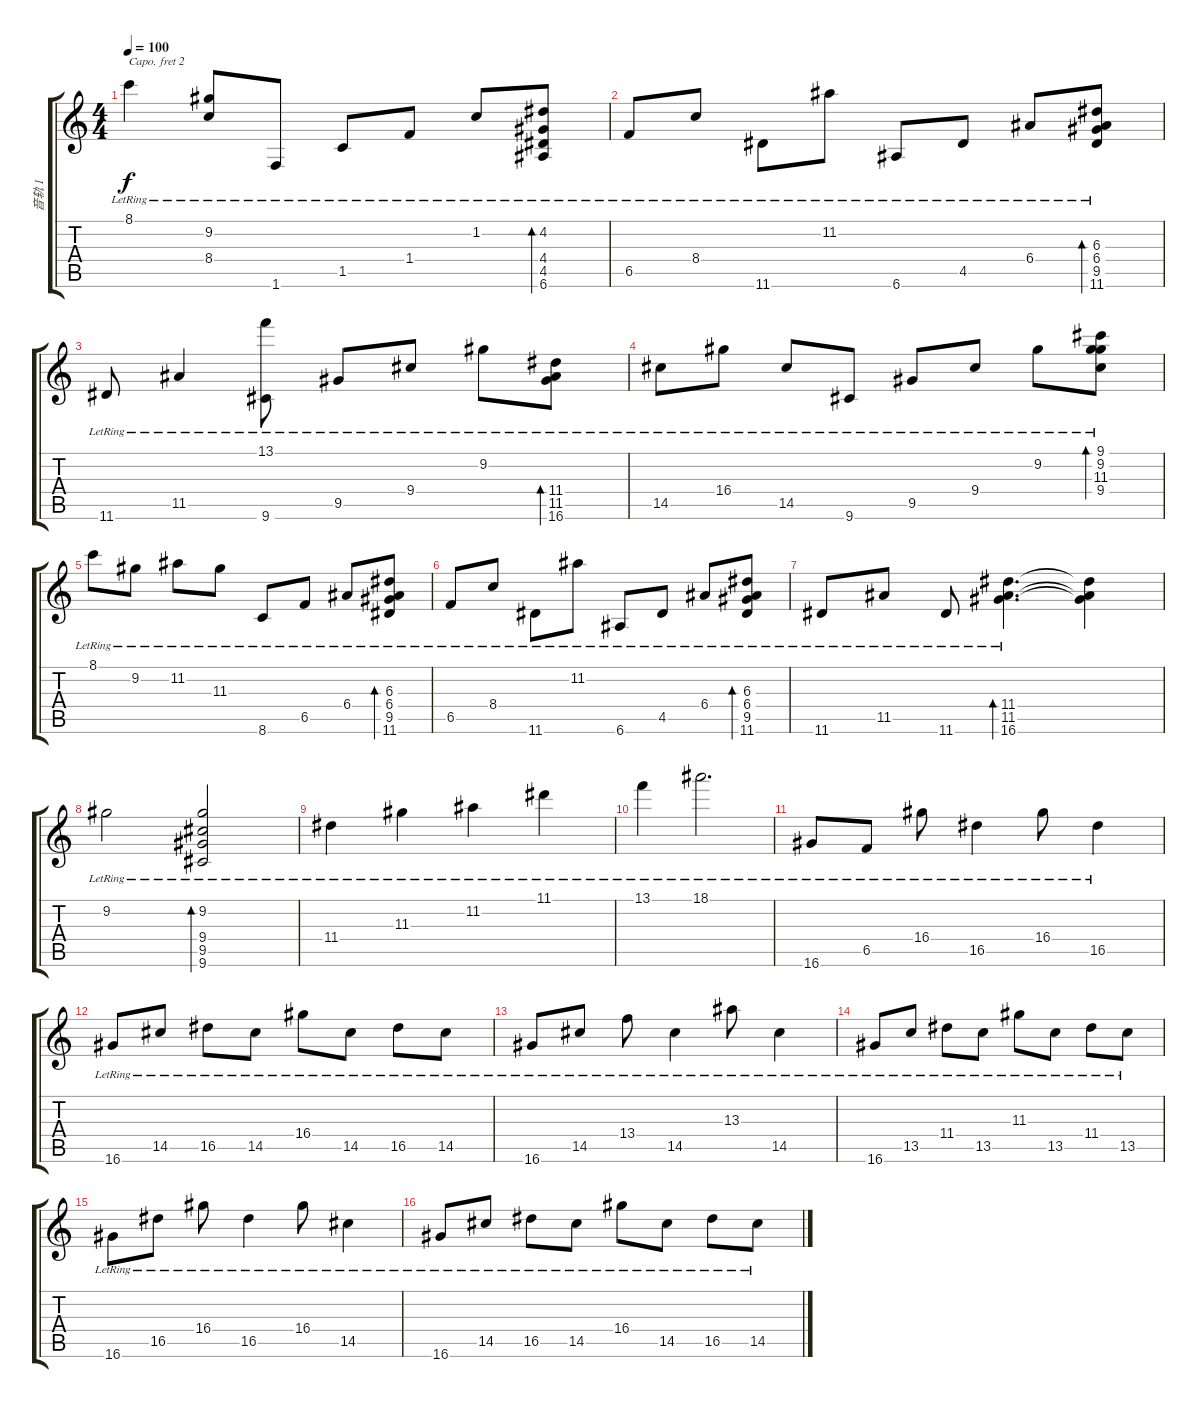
\track ("音轨 1" "音轨 1") {instrument acousticguitarsteel}
\staff {score tabs}
\capo 2
\tuning (D4 A3 G3 D3 A2 D2) {hide}
\ts (4 4)
\tempo 100
\clef g2
\ks c
8.1{lr}.4{dy f} (9.2{lr} 8.4{lr}).8 1.6{lr}.8 1.5{lr}.8 1.4{lr}.8 1.2{lr}.8 (4.2{lr} 4.4{lr} 4.5{lr} 6.6{lr}).8{bd 60} |
6.5{lr}.8 8.4{lr}.8 11.6{lr}.8 11.2{lr}.8 6.6{lr}.8 4.5{lr}.8 6.4{lr}.8 (6.3{lr} 6.4{lr} 9.5{lr} 11.6{lr}).8{bd 60} |
11.6{lr}.8 11.5{lr}.4 (13.1{lr} 9.6{lr}).8 9.5{lr}.8 9.4{lr}.8 9.2{lr}.8 (11.4{lr} 11.5{lr} 16.6{lr}).8{bd 60} |
14.5{lr}.8 16.4{lr}.8 14.5{lr}.8 9.6{lr}.8 9.5{lr}.8 9.4{lr}.8 9.2{lr}.8 (9.1{lr} 9.2{lr} 11.3{lr} 9.4{lr}).8{bd 60} |
8.1{lr}.8 9.2{lr}.8 11.2{lr}.8 11.3{lr}.8 8.6{lr}.8 6.5{lr}.8 6.4{lr}.8 (6.3{lr} 6.4{lr} 9.5{lr} 11.6{lr}).8{bd 60} |
6.5{lr}.8 8.4{lr}.8 11.6{lr}.8 11.2{lr}.8 6.6{lr}.8 4.5{lr}.8 6.4{lr}.8 (6.3{lr} 6.4{lr} 9.5{lr} 11.6{lr}).8{bd 60} |
11.6{lr}.8 11.5{lr}.8 11.6{lr}.8 (11.4{lr} 11.5{lr} 16.6{lr}).4{d bd 60} (11.4{t} 11.5{t} 16.6{t}).4 |
9.2{lr}.2 (9.2{lr} 9.4{lr} 9.5{lr} 9.6{lr}).2{bd 60} |
11.4{lr}.4 11.3{lr}.4 11.2{lr}.4 11.1{lr}.4 |
13.1{lr}.4 18.1{lr}.2{d} |
16.6{lr}.8 6.5{lr}.8 16.4{lr}.8 16.5{lr}.4 16.4{lr}.8 16.5{lr}.4 |
16.6{lr}.8 14.5{lr}.8 16.5{lr}.8 14.5{lr}.8 16.4{lr}.8 14.5{lr}.8 16.5{lr}.8 14.5{lr}.8 |
16.6{lr}.8 14.5{lr}.8 13.4{lr}.8 14.5{lr}.4 13.3{lr}.8 14.5{lr}.4 |
16.6{lr}.8 13.5{lr}.8 11.4{lr}.8 13.5{lr}.8 11.3{lr}.8 13.5{lr}.8 11.4{lr}.8 13.5{lr}.8 |
16.6{lr}.8 16.5{lr}.8 16.4{lr}.8 16.5{lr}.4 16.4{lr}.8 14.5{lr}.4 |
16.6{lr}.8 14.5{lr}.8 16.5{lr}.8 14.5{lr}.8 16.4{lr}.8 14.5{lr}.8 16.5{lr}.8 14.5{lr}.8
